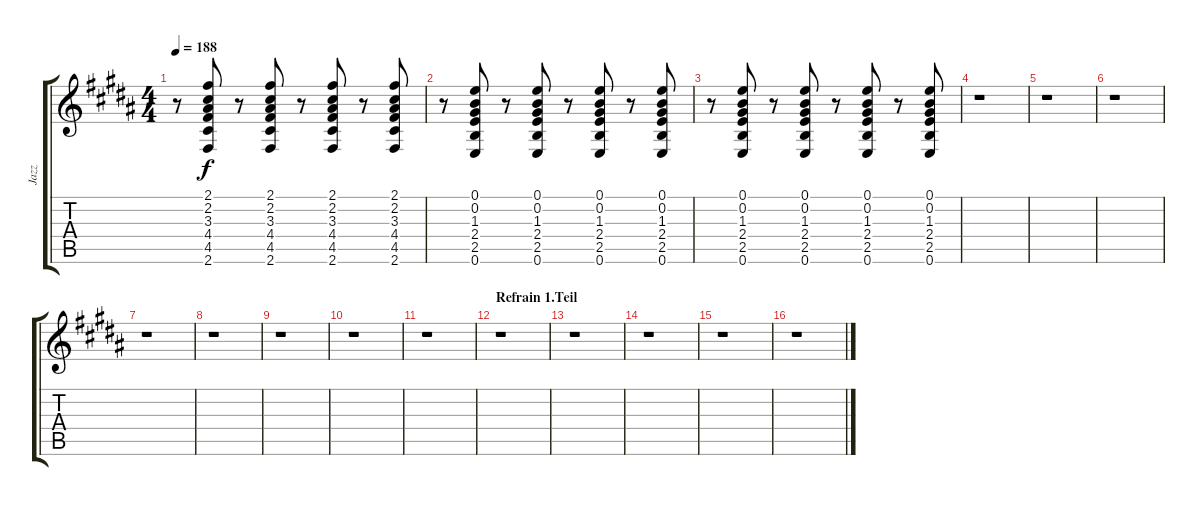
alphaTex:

\track ("Jazz" "Jazz") {instrument electricguitarjazz}
\staff {score tabs}
\tuning (E4 B3 G3 D3 A2 E2) {hide}
\ts (4 4)
\tempo 188
\clef g2
\ks b
r.8{dy f} (2.1 2.2 3.3 4.4 4.5 2.6).8 r.8 (2.1 2.2 3.3 4.4 4.5 2.6).8 r.8 (2.1 2.2 3.3 4.4 4.5 2.6).8 r.8 (2.1 2.2 3.3 4.4 4.5 2.6).8 |
r.8 (0.1 0.2 1.3 2.4 2.5 0.6).8 r.8 (0.1 0.2 1.3 2.4 2.5 0.6).8 r.8 (0.1 0.2 1.3 2.4 2.5 0.6).8 r.8 (0.1 0.2 1.3 2.4 2.5 0.6).8 |
r.8 (0.1 0.2 1.3 2.4 2.5 0.6).8 r.8 (0.1 0.2 1.3 2.4 2.5 0.6).8 r.8 (0.1 0.2 1.3 2.4 2.5 0.6).8 r.8 (0.1 0.2 1.3 2.4 2.5 0.6).8 |
r.1 |
r.1 |
r.1 |
r.1 |
r.1 |
r.1 |
r.1 |
r.1 |
\section ("" "Refrain 1.Teil")
r.1 |
r.1 |
r.1 |
r.1 |
r.1
